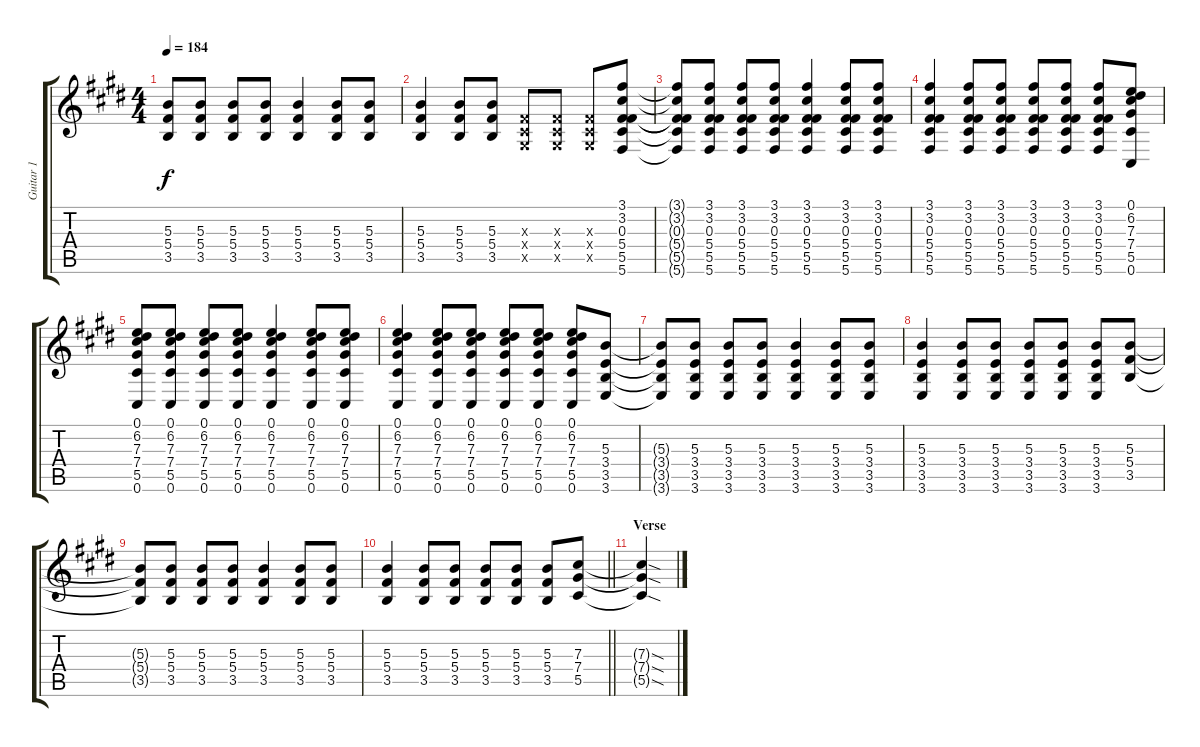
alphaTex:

\track ("Guitar 1" "Guitar 1") {instrument distortionguitar}
\staff {score tabs}
\tuning (Eb4 Bb3 Gb3 Db3 Ab2 Db2) {hide}
\ts (4 4)
\tempo 184
\clef g2
\ks c#minor
(5.3{t} 5.4{t} 3.5{t}).8{dy f} (5.3 5.4 3.5).8 (5.3 5.4 3.5).8 (5.3 5.4 3.5).8 (5.3 5.4 3.5).4 (5.3 5.4 3.5).8 (5.3 5.4 3.5).8 |
(5.3 5.4 3.5).4 (5.3 5.4 3.5).8 (5.3 5.4 3.5).8 (0.3{x} 0.4{x} 0.5{x}).8 (0.3{x} 0.4{x} 0.5{x}).8 (0.3{x} 0.4{x} 0.5{x}).8 (3.1 3.2 0.3 5.4 5.5 5.6).8 |
(3.1{t} 3.2{t} 0.3{t} 5.4{t} 5.5{t} 5.6{t}).8 (3.1 3.2 0.3 5.4 5.5 5.6).8 (3.1 3.2 0.3 5.4 5.5 5.6).8 (3.1 3.2 0.3 5.4 5.5 5.6).8 (3.1 3.2 0.3 5.4 5.5 5.6).4 (3.1 3.2 0.3 5.4 5.5 5.6).8 (3.1 3.2 0.3 5.4 5.5 5.6).8 |
(3.1 3.2 0.3 5.4 5.5 5.6).4 (3.1 3.2 0.3 5.4 5.5 5.6).8 (3.1 3.2 0.3 5.4 5.5 5.6).8 (3.1 3.2 0.3 5.4 5.5 5.6).8 (3.1 3.2 0.3 5.4 5.5 5.6).8 (3.1 3.2 0.3 5.4 5.5 5.6).8 (0.1 6.2 7.3 7.4 5.5 0.6).8 |
(0.1 6.2 7.3 7.4 5.5 0.6).8 (0.1 6.2 7.3 7.4 5.5 0.6).8 (0.1 6.2 7.3 7.4 5.5 0.6).8 (0.1 6.2 7.3 7.4 5.5 0.6).8 (0.1 6.2 7.3 7.4 5.5 0.6).4 (0.1 6.2 7.3 7.4 5.5 0.6).8 (0.1 6.2 7.3 7.4 5.5 0.6).8 |
(0.1 6.2 7.3 7.4 5.5 0.6).4 (0.1 6.2 7.3 7.4 5.5 0.6).8 (0.1 6.2 7.3 7.4 5.5 0.6).8 (0.1 6.2 7.3 7.4 5.5 0.6).8 (0.1 6.2 7.3 7.4 5.5 0.6).8 (0.1 6.2 7.3 7.4 5.5 0.6).8 (5.3 3.4 3.5 3.6).8 |
(5.3{t} 3.4{t} 3.5{t} 3.6{t}).8 (5.3 3.4 3.5 3.6).8 (5.3 3.4 3.5 3.6).8 (5.3 3.4 3.5 3.6).8 (5.3 3.4 3.5 3.6).4 (5.3 3.4 3.5 3.6).8 (5.3 3.4 3.5 3.6).8 |
(5.3 3.4 3.5 3.6).4 (5.3 3.4 3.5 3.6).8 (5.3 3.4 3.5 3.6).8 (5.3 3.4 3.5 3.6).8 (5.3 3.4 3.5 3.6).8 (5.3 3.4 3.5 3.6).8 (5.3 5.4 3.5).8 |
(5.3{t} 5.4{t} 3.5{t}).8 (5.3 5.4 3.5).8 (5.3 5.4 3.5).8 (5.3 5.4 3.5).8 (5.3 5.4 3.5).4 (5.3 5.4 3.5).8 (5.3 5.4 3.5).8 |
\barLineRight lightlight
(5.3 5.4 3.5).4 (5.3 5.4 3.5).8 (5.3 5.4 3.5).8 (5.3 5.4 3.5).8 (5.3 5.4 3.5).8 (5.3 5.4 3.5).8 (7.3 7.4 5.5).8 |
\section ("" "Verse")
(7.3{sod t} 7.4{sod t} 5.5{sod t}).4
